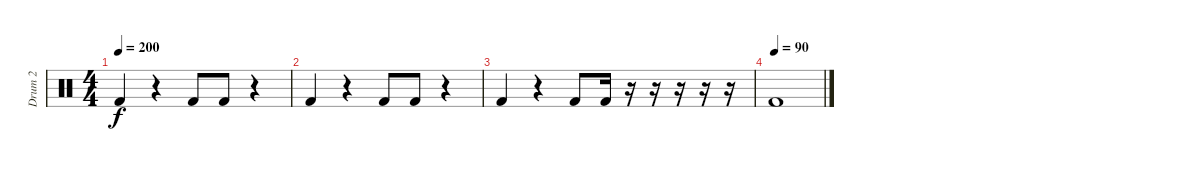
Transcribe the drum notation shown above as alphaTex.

\track ("Drum 2" "Drum 2") {instrument percussion}
\staff {score}
\articulation defaults
\ts (4 4)
\tempo 200
\clef neutral
\ks c "Kick (hit) 2".4{dy f}
r.4 "Kick (hit) 2".8 "Kick (hit) 2".8 r.4 |
"Kick (hit) 2".4 r.4 "Kick (hit) 2".8 "Kick (hit) 2".8 r.4 |
"Kick (hit) 2".4 r.4 "Kick (hit) 2".8 "Kick (hit) 2".16 r.16 r.16 r.16 r.16 r.16 |
\tempo (90)
"Kick (hit) 2".1
